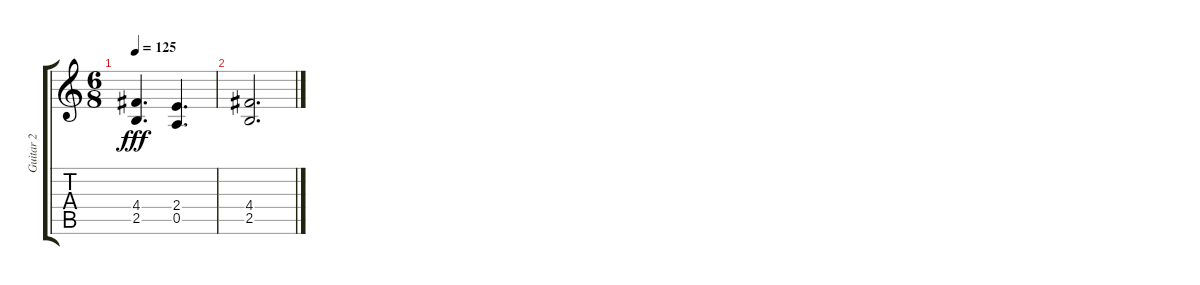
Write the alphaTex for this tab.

\track ("Guitar 2" "Guitar 2") {instrument distortionguitar}
\staff {score tabs}
\tuning (E4 B3 G3 D3 A2 E2) {hide}
\ts (6 8)
\tempo 125
\clef g2
\ks c
(4.4 2.5).4{d dy fff} (2.4 0.5).4{d} |
(4.4 2.5).2{d}
